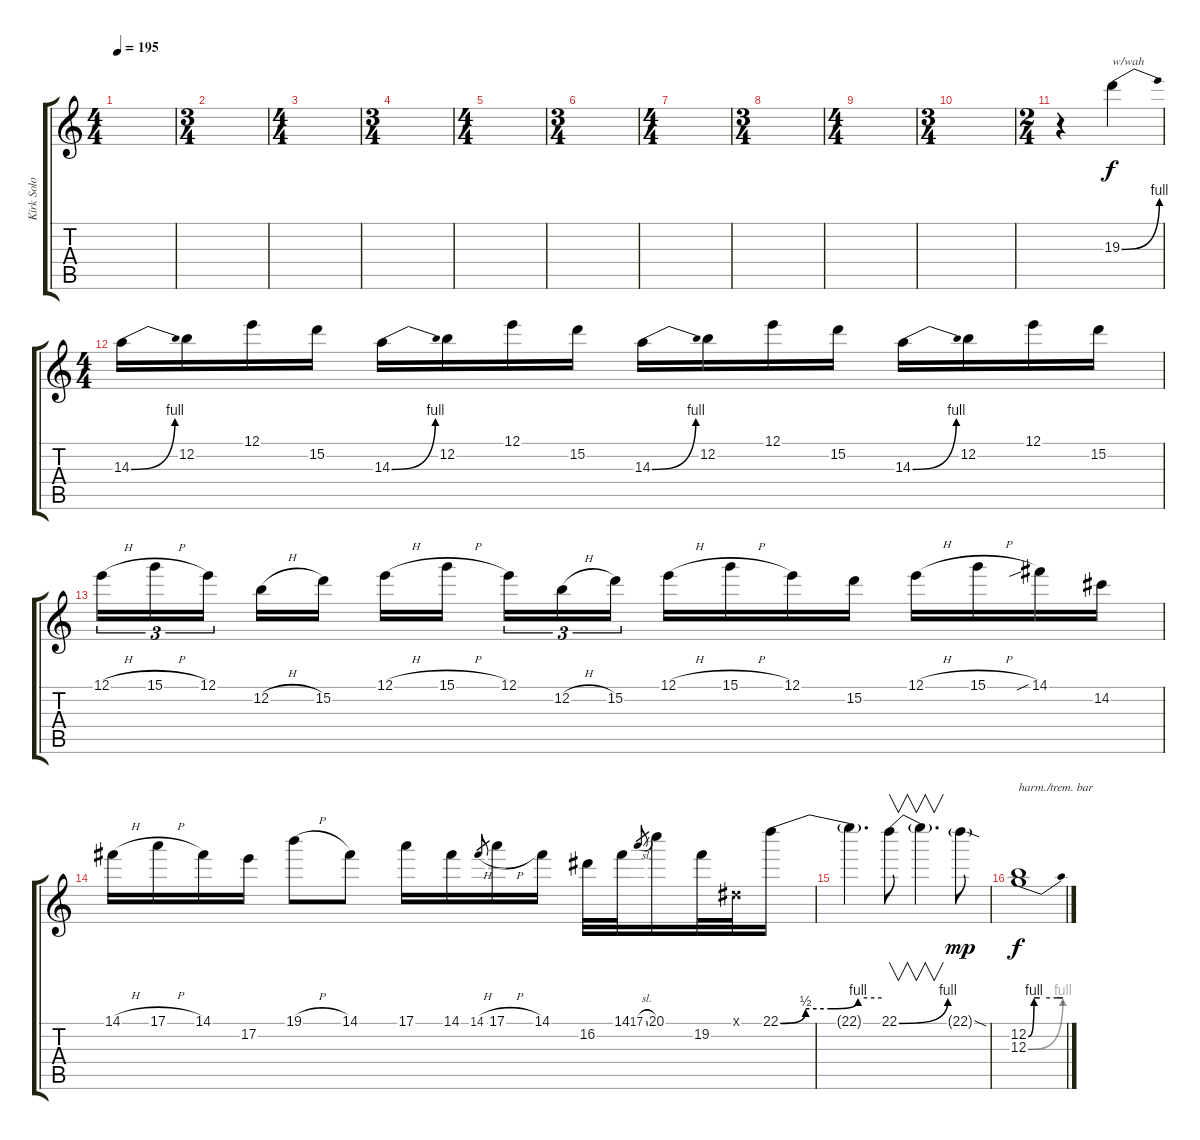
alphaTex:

\track ("Kirk Solo" "Kirk Solo") {instrument distortionguitar}
\staff {score tabs}
\tuning (E4 B3 G3 D3 A2 E2) {hide}
\ts (4 4)
\tempo 195
\clef g2
\ks c
|
\ts (3 4)
|
\ts (4 4)
|
\ts (3 4)
|
\ts (4 4)
|
\ts (3 4)
|
\ts (4 4)
|
\ts (3 4)
|
\ts (4 4)
|
\ts (3 4)
|
\ts (2 4)
r.4 19.3{be (bend 0 0 60 4)}.4{txt "w/wah"} |
\ts (4 4)
14.3{be (bend 0 0 60 4)}.16 12.2.16 12.1.16 15.2.16 14.3{be (bend 0 0 60 4)}.16 12.2.16 12.1.16 15.2.16 14.3{be (bend 0 0 60 4)}.16 12.2.16 12.1.16 15.2.16 14.3{be (bend 0 0 60 4)}.16 12.2.16 12.1.16 15.2.16 |
12.1{h}.16{tu (3 2)} 15.1{h}.16{tu (3 2)} 12.1.16{tu (3 2) beam splitsecondary} 12.2{h}.16 15.2.16 12.1{h}.16 15.1{h}.16{beam splitsecondary} 12.1.16{tu (3 2)} 12.2{h}.16{tu (3 2)} 15.2.16{tu (3 2)} 12.1{h}.16 15.1{h}.16 12.1.16 15.2.16 12.1{h}.16 15.1{h}.16 14.1{sib}.16 14.2.16 |
14.1{h}.16 17.1{h}.16 14.1.16 17.2.16 19.1{h}.8 14.1.8 17.1.16 14.1.16 14.1{h}.8{gr} 17.1{h}.16 14.1.16 16.2.32 14.1.32 17.1{sl}.8{gr} 20.1.16 19.2.32 -1.1{x}.32 22.1{be (custom 0 0 15 2 30 2 46 4 60 4)}.16 |
22.1{t}.4{d} 22.1{be (bend 0 0 60 4)}.8{v} 22.1{t}.4{v d} 22.1{sod g}.8{dy mp} |
(12.2{be (custom 0 0 10 4 20 4 50 4 60 4)} 12.3{be (bend 0 0 60 4)}).1{txt "harm./trem. bar" dy f}
